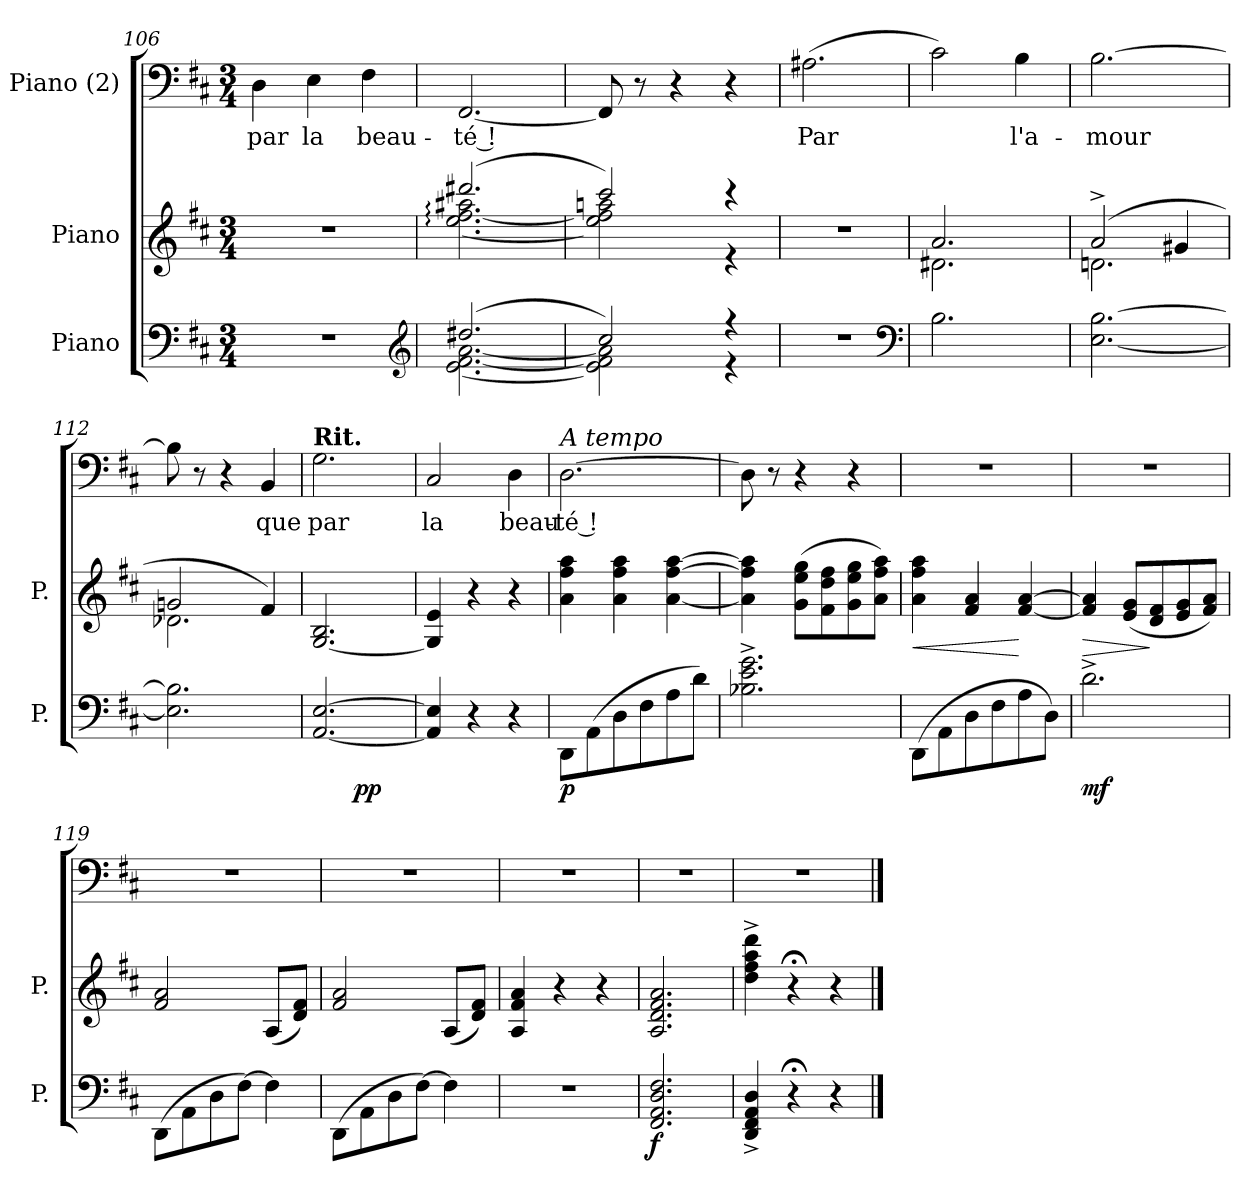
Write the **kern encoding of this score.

**kern	**dynam	**kern	**dynam	**kern	**text
*part3	*part3	*part2	*part2	*part1	*part1
*staff3	*staff3	*staff2	*staff2	*staff1	*staff1
*I"Piano	*	*I"Piano	*	*I"Piano (2)	*
*I'P.	*	*I'P.	*	*	*
*clefF4	*	*clefG2	*	*clefF4	*
*k[f#c#]	*	*k[f#c#]	*	*k[f#c#]	*
*M3/4	*	*M3/4	*	*M3/4	*
=106	=106	=106	=106	=106	=106
2.r	.	2.r	.	4D\	par
.	.	.	.	4E\	la
.	.	.	.	4F#\	beau-
*clefG2	*	*	*	*	*
=107	=107	=107	=107	=107	=107
*^	*	*^	*	*	*
(2.dd#X/	[2.e\ [2.f#\ [2.a\	.	(2.ddd#X/	[2.ee:\ [2.ff#:\ 2.aa#X:\	.	[2.FF#/	-té !
=108	=108	=108	=108	=108	=108	=108	=108
2cc#/)	2e]\ 2f#]\ 2a]\	.	2ccc#/)	2ee]\ 2ff#]\ 2aan\	.	8FF#/]	.
.	.	.	.	.	.	8r	.
.	.	.	.	.	.	4r	.
4r	4r	.	4r	4r	.	4r	.
*v	*v	*	*	*	*	*	*
*	*	*v	*v	*	*	*
=109	=109	=109	=109	=109	=109
2.r	.	2.r	.	(2.A#X\	Par
*clefF4	*	*	*	*	*
!!LO:LB:g=z
=110	=110	=110	=110	=110	=110
*	*	*^	*	*	*
2.B\	.	2.a/	2.d#X\	.	2c#\)	.
.	.	.	.	.	4B\	l'a-
=111	=111	=111	=111	=111	=111	=111
[2.E\ [2.B\	.	(2a^/	2.dn:\	.	[2.B\	-mour
.	.	4g#X/	.	.	.	.
=112	=112	=112	=112	=112	=112	=112
2.E]\ 2.B]\	.	2gn/	2.d-X\	.	8B\]	.
.	.	.	.	.	8r	.
.	.	.	.	.	4r	.
.	.	4f#/)	.	.	4BB/	que
*	*	*v	*v	*	*	*
=113	=113	=113	=113	=113	=113
*^	*	*	*	*	*
!	!	!	!	!	!LO:TX:B:t=Rit.	!
[2.AA/ [2.E/	4ryy	.	[2.G/ 2.B/	.	2.G\	par
.	2ryy	pp	.	.	.	.
*v	*v	*	*	*	*	*
=114	=114	=114	=114	=114	=114
4AA]/ 4E]/	.	4G]/ 4e/	.	2C#/	la
4r	.	4r	.	.	.
4r	.	4r	.	4D\	beau-
=115	=115	=115	=115	=115	=115
!	!	!	!	!LO:TX:i:t=A tempo	!
8DD\L	p	4a\ 4ff#\ 4aa\	.	[2.D\	-té !
(8AA\	.	.	.	.	.
8D\	.	4a\ 4ff#\ 4aa\	.	.	.
8F#\	.	.	.	.	.
8A\	.	[4a\ [4ff#\ [4aa\	.	.	.
8d\J)	.	.	.	.	.
=116	=116	=116	=116	=116	=116
2.B-X^\ 2.e^\ 2.g^\	.	4a]\ 4ff#]\ 4aa]\	.	8D\]	.
.	.	.	.	8r	.
.	.	(8g\ 8ee\ 8gg\L	.	4r	.
.	.	8f#\ 8dd\ 8ff#\	.	.	.
.	.	8g\ 8ee\ 8gg\	.	4r	.
.	.	8a\ 8ff#\ 8aa\J)	.	.	.
!!LO:LB:g=z
=117	=117	=117	=117	=117	=117
!	!	!	!LO:HP:b	!	!
(8DD\L	.	4a\ 4ff#\ 4aa\	<	2.r	.
8AA\	.	.	.	.	.
8D\	.	4f#/ 4a/	.	.	.
8F#\	.	.	.	.	.
8A\	.	[4f#/ [4a/	[	.	.
8D\J)	.	.	.	.	.
=118	=118	=118	=118	=118	=118
!	!	!	!LO:HP:b	!	!
2.d^\	mf	4f#]/ 4a]/	>	2.r	.
.	.	(8e/ 8g/L	.	.	.
.	.	8d/ 8f#/	]	.	.
.	.	8e/ 8g/	.	.	.
.	.	8f#/ 8a/J)	.	.	.
=119	=119	=119	=119	=119	=119
(8DD\L	.	2f#/ 2a/	.	2.r	.
8AA\	.	.	.	.	.
8D\	.	.	.	.	.
[8F#\J)	.	.	.	.	.
4F#\]	.	(8A/L	.	.	.
.	.	8d/ 8f#/J)	.	.	.
=120	=120	=120	=120	=120	=120
(8DD\L	.	2f#/ 2a/	.	2.r	.
8AA\	.	.	.	.	.
8D\	.	.	.	.	.
[8F#\J)	.	.	.	.	.
4F#\]	.	(8A/L	.	.	.
.	.	8d/ 8f#/J)	.	.	.
=121	=121	=121	=121	=121	=121
2.r	.	4A/ 4f#/ 4a/	.	2.r	.
.	.	4r	.	.	.
.	.	4r	.	.	.
=122	=122	=122	=122	=122	=122
2.FF#/ 2.AA/ 2.D/ 2.F#/	f	2.A/ 2.d/ 2.f#/ 2.a/	.	2.r	.
=123	=123	=123	=123	=123	=123
4DD^/ 4FF#^/ 4AA^/ 4D^/	.	4dd^\ 4ff#^\ 4aa^\ 4ddd^\	.	2.r	.
4r;<	.	4r;<	.	.	.
4r	.	4r	.	.	.
==	==	==	==	==	==
*-	*-	*-	*-	*-	*-
